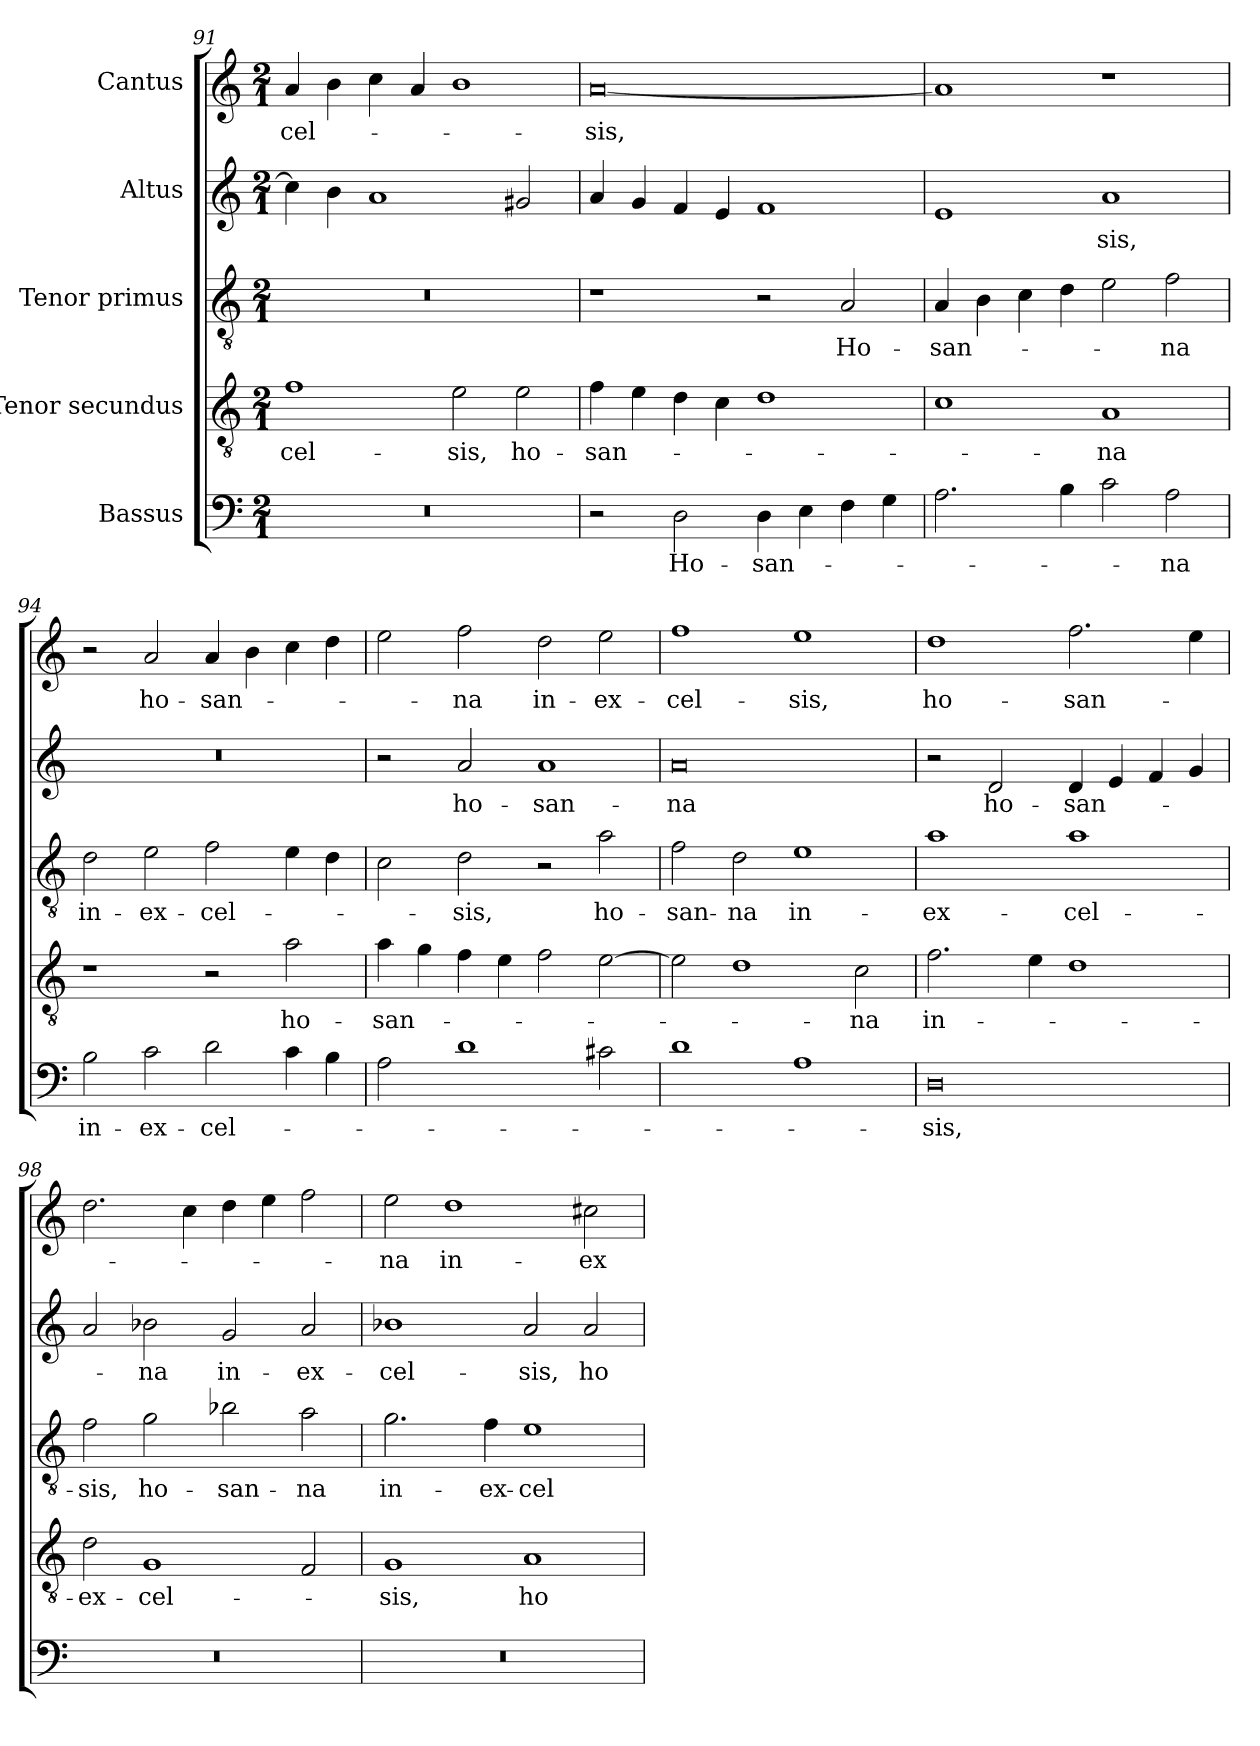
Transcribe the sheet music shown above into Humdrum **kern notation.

**kern	**text	**kern	**text	**kern	**text	**kern	**text	**kern	**text
*part5	*part5	*part4	*part4	*part3	*part3	*part2	*part2	*part1	*part1
*staff5	*staff5	*staff4	*staff4	*staff3	*staff3	*staff2	*staff2	*staff1	*staff1
*I"Bassus	*	*I"Tenor secundus	*	*I"Tenor primus	*	*I"Altus	*	*I"Cantus	*
*clefF4	*	*clefGv2	*	*clefGv2	*	*clefG2	*	*clefG2	*
*k[]	*	*k[]	*	*k[]	*	*k[]	*	*k[]	*
*M2/1	*	*M2/1	*	*M2/1	*	*M2/1	*	*M2/1	*
=91	=91	=91	=91	=91	=91	=91	=91	=91	=91
0r	.	1f\	-cel-	0r	.	4cc\]	.	4a/	-cel-
.	.	.	.	.	.	4b\	.	4b\	.
.	.	.	.	.	.	1a/	.	4cc\	.
.	.	.	.	.	.	.	.	4a/	.
.	.	2e\	-sis,	.	.	.	.	1b\	.
.	.	2e\	ho-	.	.	2g#X/	.	.	.
=92	=92	=92	=92	=92	=92	=92	=92	=92	=92
2r	.	4f\	-san-	1r	.	4a/	.	[0a/	-sis,
.	.	4e\	.	.	.	4g/	.	.	.
2D\	Ho-	4d\	.	.	.	4f/	.	.	.
.	.	4c\	.	.	.	4e/	.	.	.
4D\	-san-	1d\	.	2r	.	1f/	.	.	.
4E\	.	.	.	.	.	.	.	.	.
4F\	.	.	.	2A/	Ho-	.	.	.	.
4G\	.	.	.	.	.	.	.	.	.
=93	=93	=93	=93	=93	=93	=93	=93	=93	=93
2.A\	.	1c\	.	4A/	-san-	1e/	.	1a/]	.
.	.	.	.	4B\	.	.	.	.	.
.	.	.	.	4c\	.	.	.	.	.
4B\	.	.	.	4d\	.	.	.	.	.
2c\	.	1A/	-na	2e\	.	1a/	-sis,	1r	.
2A\	-na	.	.	2f\	-na	.	.	.	.
=94	=94	=94	=94	=94	=94	=94	=94	=94	=94
2B\	in-	1r	.	2d\	in-	0r	.	2r	.
2c\	ex-	.	.	2e\	ex-	.	.	2a/	ho-
2d\	-cel-	2r	.	2f\	-cel-	.	.	4a/	-san-
.	.	.	.	.	.	.	.	4b\	.
4c\	.	2a\	ho-	4e\	.	.	.	4cc\	.
4B\	.	.	.	4d\	.	.	.	4dd\	.
=95	=95	=95	=95	=95	=95	=95	=95	=95	=95
2A\	.	4a\	-san-	2c\	.	2r	.	2ee\	.
.	.	4g\	.	.	.	.	.	.	.
1d\	.	4f\	.	2d\	-sis,	2a/	ho-	2ff\	-na
.	.	4e\	.	.	.	.	.	.	.
.	.	2f\	.	2r	.	1a/	-san-	2dd\	in-
2c#X\	.	[2e\	.	2a\	ho-	.	.	2ee\	ex-
=96	=96	=96	=96	=96	=96	=96	=96	=96	=96
1d\	.	2e\]	.	2f\	-san-	0a/	-na	1ff\	-cel-
.	.	1d\	.	2d\	-na	.	.	.	.
1A\	.	.	.	1e\	in-	.	.	1ee\	-sis,
.	.	2c\	-na	.	.	.	.	.	.
=97	=97	=97	=97	=97	=97	=97	=97	=97	=97
0D\	-sis,	2.f\	in-	1a\	ex-	2r	.	1dd\	ho-
.	.	.	.	.	.	2d/	ho-	.	.
.	.	4e\	.	.	.	.	.	.	.
.	.	1d\	.	1a\	-cel-	4d/	-san-	2.ff\	-san-
.	.	.	.	.	.	4e/	.	.	.
.	.	.	.	.	.	4f/	.	.	.
.	.	.	.	.	.	4g/	.	4ee\	.
=98	=98	=98	=98	=98	=98	=98	=98	=98	=98
0r	.	2d\	ex-	2f\	-sis,	2a/	.	2.dd\	.
.	.	1G/	-cel-	2g\	ho-	2b-X\	-na	.	.
.	.	.	.	.	.	.	.	4cc\	.
.	.	.	.	2b-X\	-san-	2g/	in-	4dd\	.
.	.	.	.	.	.	.	.	4ee\	.
.	.	2F/	.	2a\	-na	2a/	ex-	2ff\	.
=99	=99	=99	=99	=99	=99	=99	=99	=99	=99
0r	.	1G/	-sis,	2.g\	in-	1b-X\	-cel-	2ee\	-na
.	.	.	.	.	.	.	.	1dd\	in-
.	.	.	.	4f\	ex-	.	.	.	.
.	.	1A/	ho-	1e\	-cel-	2a/	-sis,	.	.
.	.	.	.	.	.	2a/	ho-	2cc#X\	ex-
=	=	=	=	=	=	=	=	=	=
*-	*-	*-	*-	*-	*-	*-	*-	*-	*-
